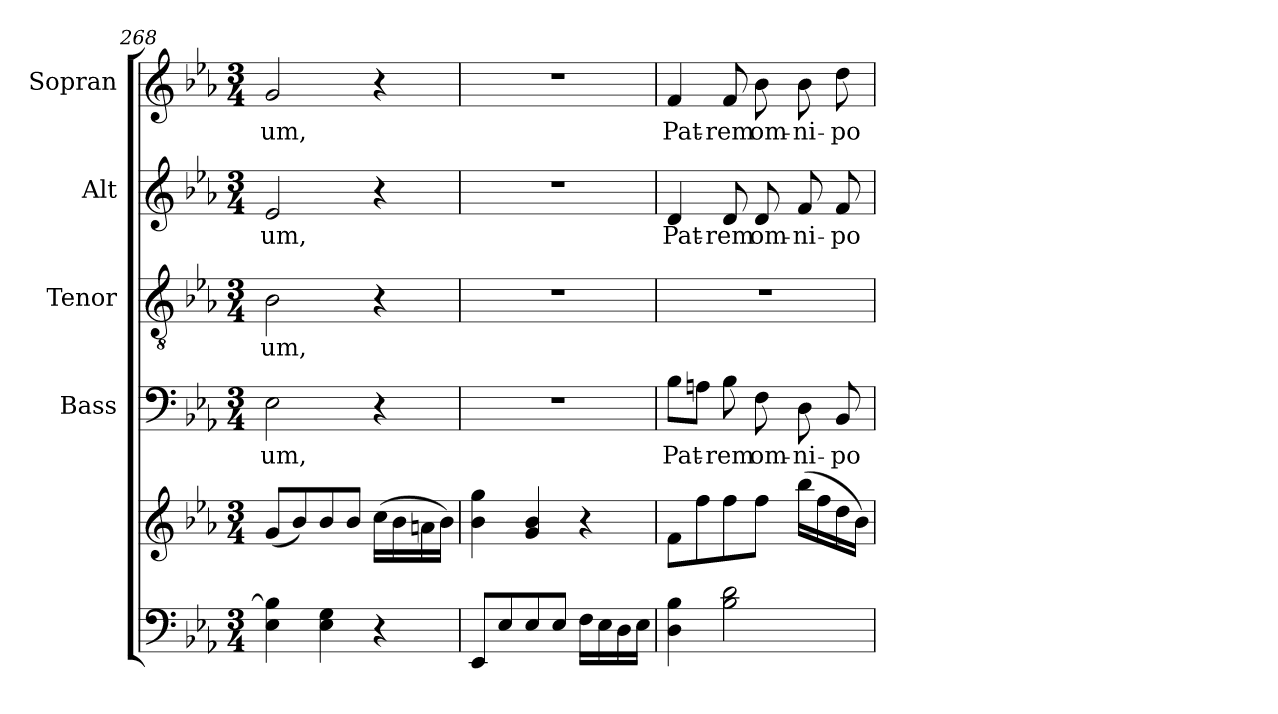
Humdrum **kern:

**kern	**kern	**kern	**text	**kern	**text	**kern	**text	**kern	**text
*part5	*part5	*part4	*part4	*part3	*part3	*part2	*part2	*part1	*part1
*staff6	*staff5	*staff4	*staff4	*staff3	*staff3	*staff2	*staff2	*staff1	*staff1
*	*	*I"Bass	*	*I"Tenor	*	*I"Alt	*	*I"Sopran	*
*	*	*I'B.	*	*I'T.	*	*I'A.	*	*I'S.	*
!!LO:LB:g=z
*clefF4	*clefG2	*clefF4	*	*clefGv2	*	*clefG2	*	*clefG2	*
*k[b-e-a-]	*k[b-e-a-]	*k[b-e-a-]	*	*k[b-e-a-]	*	*k[b-e-a-]	*	*k[b-e-a-]	*
*E-:	*E-:	*E-:	*	*E-:	*	*E-:	*	*E-:	*
*M3/4	*M3/4	*M3/4	*	*M3/4	*	*M3/4	*	*M3/4	*
=268	=268	=268	=268	=268	=268	=268	=268	=268	=268
!	!	!	!LO:LY:b	!	!LO:LY:b	!	!LO:LY:b	!	!LO:LY:b
4E-\ 4B-\]	(<8g/L	2E-\	-um,	2B-\	-um,	2e-/	-um,	2g/	-um,
.	8b-/)	.	.	.	.	.	.	.	.
4E-\ 4G\	8b-/	.	.	.	.	.	.	.	.
.	8b-/J	.	.	.	.	.	.	.	.
4r	(>16cc\LL	4r	.	4r	.	4r	.	4r	.
.	16b-\	.	.	.	.	.	.	.	.
.	16an\	.	.	.	.	.	.	.	.
.	16b-\JJ)	.	.	.	.	.	.	.	.
=269	=269	=269	=269	=269	=269	=269	=269	=269	=269
8EE-/L	4b-\ 4gg\	2.r	.	2.r	.	2.r	.	2.r	.
8E-/	.	.	.	.	.	.	.	.	.
8E-/	4g/ 4b-/	.	.	.	.	.	.	.	.
8E-/J	.	.	.	.	.	.	.	.	.
16F\LL	4r	.	.	.	.	.	.	.	.
16E-\	.	.	.	.	.	.	.	.	.
16D\	.	.	.	.	.	.	.	.	.
16E-\JJ	.	.	.	.	.	.	.	.	.
=270	=270	=270	=270	=270	=270	=270	=270	=270	=270
!	!	!	!LO:LY:b	!	!	!	!LO:LY:b	!	!LO:LY:b
4D\ 4B-\	8f\L	8B-\L	Pat-	2.r	.	4d/	Pat-	4f/	Pat-
.	8ff\	8An\J	.	.	.	.	.	.	.
!	!	!	!LO:LY:b	!	!	!	!LO:LY:b	!	!LO:LY:b
2B-\ 2d\	8ff\	8B-\	-rem	.	.	8d/	-rem	8f/	-rem
!	!	!	!LO:LY:b	!	!	!	!LO:LY:b	!	!LO:LY:b
.	8ff\J	8F\	om-	.	.	8d/	om-	8b-\	om-
!	!	!	!LO:LY:b	!	!	!	!LO:LY:b	!	!LO:LY:b
.	(>16bb-\LL	8D\	-ni-	.	.	8f/	-ni-	8b-\	-ni-
.	16ff\	.	.	.	.	.	.	.	.
!	!	!	!LO:LY:b	!	!	!	!LO:LY:b	!	!LO:LY:b
.	16dd\	8BB-/	-po-	.	.	8f/	-po-	8dd\	-po-
.	16b-\JJ)	.	.	.	.	.	.	.	.
=	=	=	=	=	=	=	=	=	=
*-	*-	*-	*-	*-	*-	*-	*-	*-	*-
